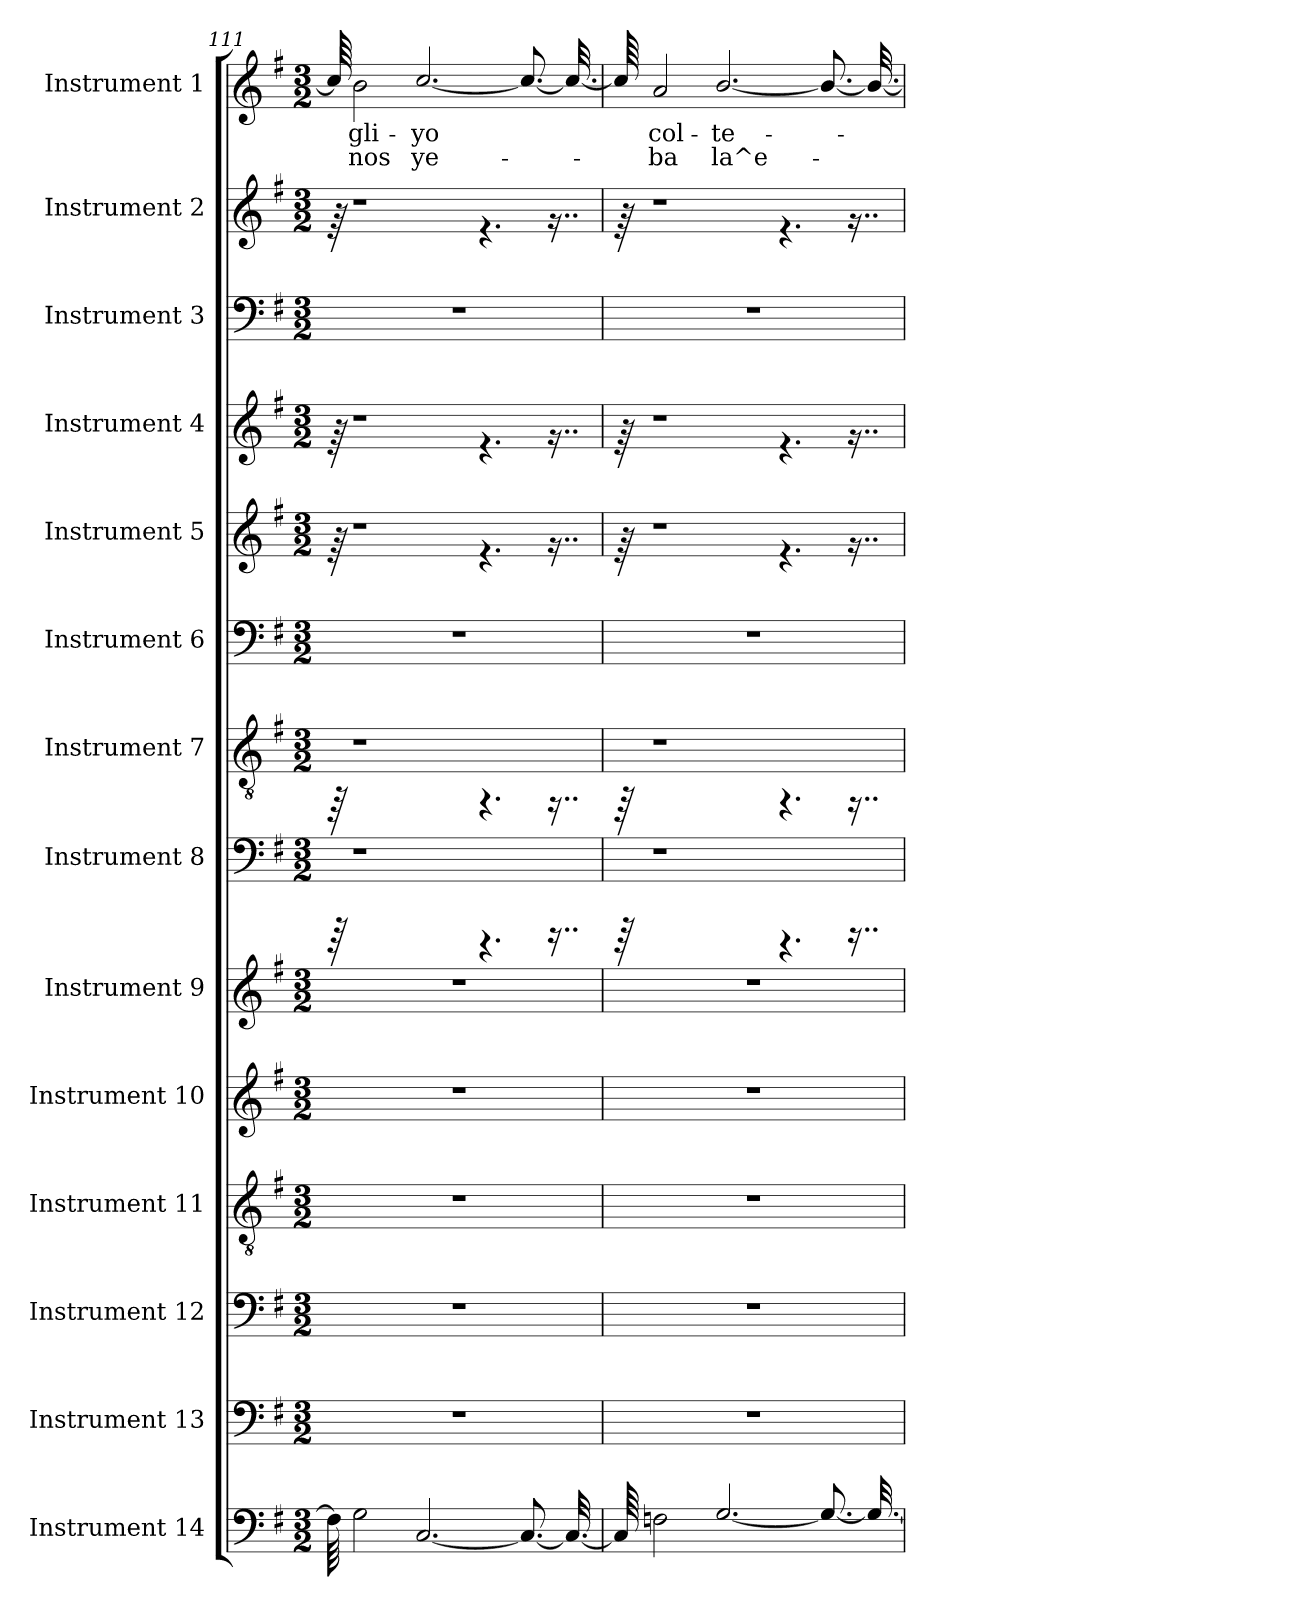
**kern	**kern	**kern	**kern	**kern	**kern	**kern	**kern	**kern	**kern	**kern	**kern	**kern	**kern	**text	**text
*part14	*part13	*part12	*part11	*part10	*part9	*part8	*part7	*part6	*part5	*part4	*part3	*part2	*part1	*part1	*part1
*staff14	*staff13	*staff12	*staff11	*staff10	*staff9	*staff8	*staff7	*staff6	*staff5	*staff4	*staff3	*staff2	*staff1	*staff1	*staff1
*I"Instrument 14	*I"Instrument 13	*I"Instrument 12	*I"Instrument 11	*I"Instrument 10	*I"Instrument 9	*I"Instrument 8	*I"Instrument 7	*I"Instrument 6	*I"Instrument 5	*I"Instrument 4	*I"Instrument 3	*I"Instrument 2	*I"Instrument 1	*	*
*clefF4	*clefF4	*clefF4	*clefGv2	*clefG2	*clefG2	*clefF4	*clefGv2	*clefF4	*clefG2	*clefG2	*clefF4	*clefG2	*clefG2	*	*
*k[f#]	*k[f#]	*k[f#]	*k[f#]	*k[f#]	*k[f#]	*k[f#]	*k[f#]	*k[f#]	*k[f#]	*k[f#]	*k[f#]	*k[f#]	*k[f#]	*	*
*G:	*G:	*G:	*G:	*G:	*G:	*G:	*G:	*G:	*G:	*G:	*G:	*G:	*G:	*	*
*M3/2	*M3/2	*M3/2	*M3/2	*M3/2	*M3/2	*M3/2	*M3/2	*M3/2	*M3/2	*M3/2	*M3/2	*M3/2	*M3/2	*	*
=111	=111	=111	=111	=111	=111	=111	=111	=111	=111	=111	=111	=111	=111	=111	=111
64F#\]	1.r	1.r	1.r	1.r	1.r	64rCCC	64rFF	1.r	64rf	64rf	1.r	64rf	64cc/]	.	.
!	!	!	!	!	!	!	!	!	!	!	!	!	!	!LO:LY:b:cj	!LO:LY:b:cj
2G\	.	.	.	.	.	1r	1r	.	1r	1r	.	1r	2b\	gli-	-nos
!	!	!	!	!	!	!	!	!	!	!	!	!	!	!LO:LY:b:cj	!LO:LY:b:cj
[<2.C/	.	.	.	.	.	.	.	.	.	.	.	.	[<2.cc/	yo	ye-
.	.	.	.	.	.	4.rCCC	4.rFF	.	4.rf	4.rf	.	4.rf	.	.	.
8.C/_<	.	.	.	.	.	.	.	.	.	.	.	.	8.cc/_<	.	.
.	.	.	.	.	.	16..rCCC	16..rFF	.	16..rf	16..rf	.	16..rf	.	.	.
32.C/_<	.	.	.	.	.	.	.	.	.	.	.	.	32.cc/_<	.	.
=112	=112	=112	=112	=112	=112	=112	=112	=112	=112	=112	=112	=112	=112	=112	=112
64C/]	1.r	1.r	1.r	1.r	1.r	64rCCC	64rFF	1.r	64rf	64rf	1.r	64rf	64cc/]	.	.
!	!	!	!	!	!	!	!	!	!	!	!	!	!	!LO:LY:b:cj	!LO:LY:b:cj
2Fn\	.	.	.	.	.	1r	1r	.	1r	1r	.	1r	2a/	-col-	-ba
!	!	!	!	!	!	!	!	!	!	!	!	!	!	!LO:LY:b:cj	!LO:LY:b:cj
[<2.G/	.	.	.	.	.	.	.	.	.	.	.	.	[<2.b/	te-	-la^e-
.	.	.	.	.	.	4.rCCC	4.rFF	.	4.rf	4.rf	.	4.rf	.	.	.
8.G/_<	.	.	.	.	.	.	.	.	.	.	.	.	8.b/_<	.	.
.	.	.	.	.	.	16..rCCC	16..rFF	.	16..rf	16..rf	.	16..rf	.	.	.
32.G/_<	.	.	.	.	.	.	.	.	.	.	.	.	32.b/_<	.	.
=	=	=	=	=	=	=	=	=	=	=	=	=	=	=	=
*-	*-	*-	*-	*-	*-	*-	*-	*-	*-	*-	*-	*-	*-	*-	*-
